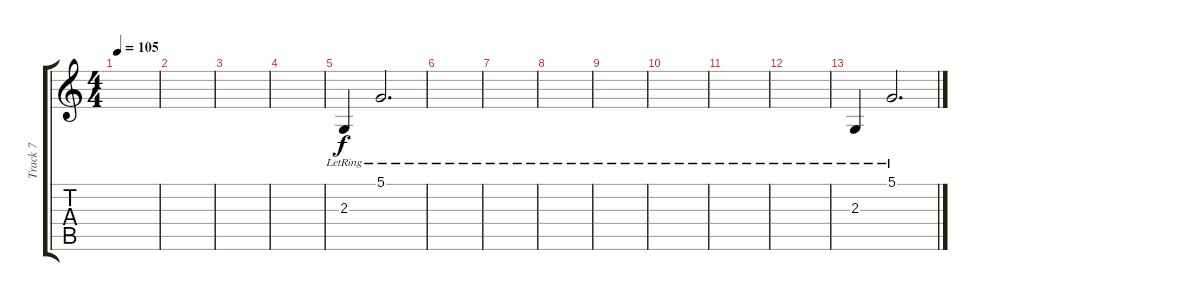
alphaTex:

\track ("Track 7" "Track 7") {instrument tubularbells}
\staff {score tabs}
\tuning (D4 A3 F3 C3 G2 D2) {hide}
\ts (4 4)
\tempo 105
\clef g2
\ks c
|
|
|
|
2.3{lr}.4 5.1{lr}.2{d} |
|
|
|
|
|
|
|
2.3{lr}.4 5.1{lr}.2{d}
